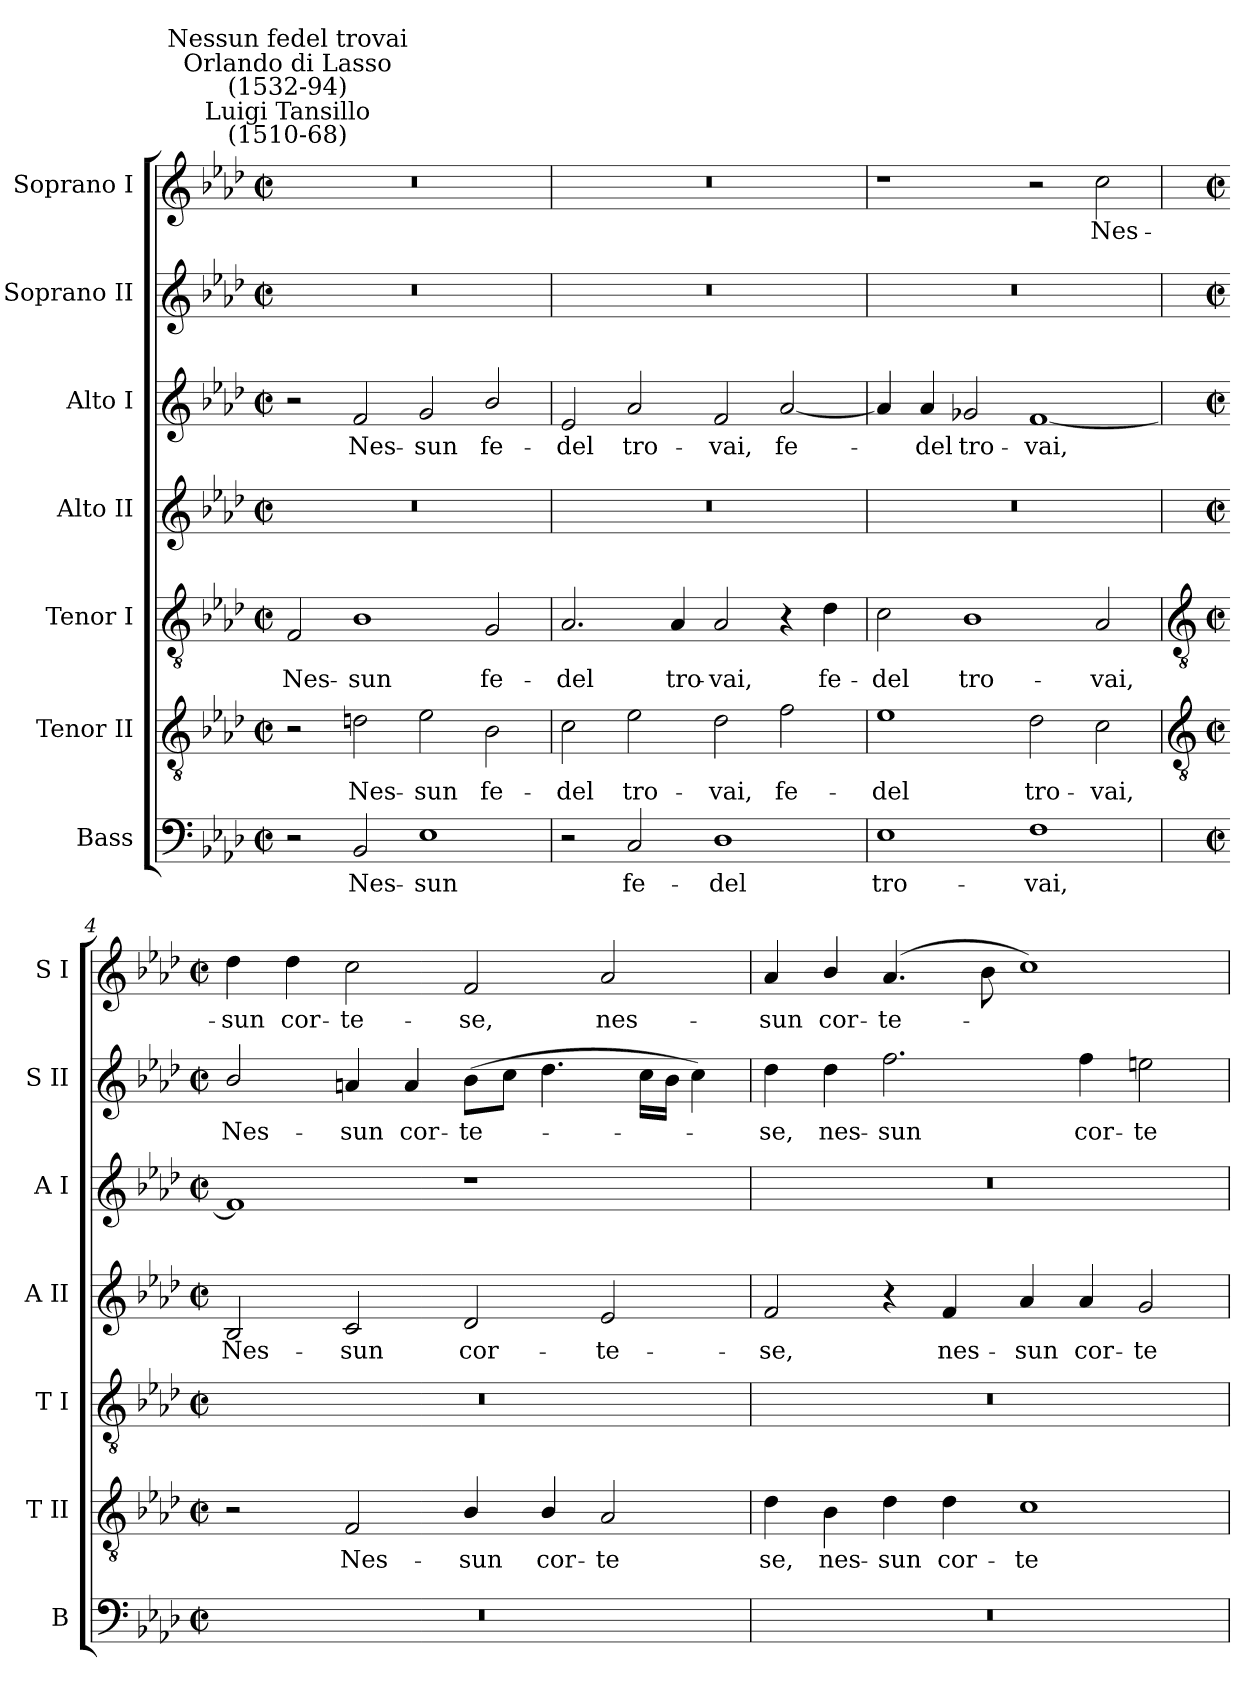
**kern	**text	**kern	**text	**kern	**text	**kern	**text	**kern	**text	**kern	**text	**kern	**text
*part7	*part7	*part6	*part6	*part5	*part5	*part4	*part4	*part3	*part3	*part2	*part2	*part1	*part1
*staff7	*staff7	*staff6	*staff6	*staff5	*staff5	*staff4	*staff4	*staff3	*staff3	*staff2	*staff2	*staff1	*staff1
*I"Bass	*	*I"Tenor II	*	*I"Tenor I	*	*I"Alto II	*	*I"Alto I	*	*I"Soprano II	*	*I"Soprano I	*
*I'B	*	*I'T II	*	*I'T I	*	*I'A II	*	*I'A I	*	*I'S II	*	*I'S I	*
*clefF4	*	*clefGv2	*	*clefGv2	*	*clefG2	*	*clefG2	*	*clefG2	*	*clefG2	*
*k[b-e-a-d-]	*	*k[b-e-a-d-]	*	*k[b-e-a-d-]	*	*k[b-e-a-d-]	*	*k[b-e-a-d-]	*	*k[b-e-a-d-]	*	*k[b-e-a-d-]	*
*A-:	*	*A-:	*	*A-:	*	*A-:	*	*A-:	*	*A-:	*	*A-:	*
*M4/2	*	*M4/2	*	*M4/2	*	*M4/2	*	*M4/2	*	*M4/2	*	*M4/2	*
*met(c|)	*	*met(c|)	*	*met(c|)	*	*met(c|)	*	*met(c|)	*	*met(c|)	*	*met(c|)	*
=1	=1	=1	=1	=1	=1	=1	=1	=1	=1	=1	=1	=1	=1
!	!	!	!	!	!	!	!	!	!	!	!	!LO:TX:a:cj:t=Luigi Tansillo\n(1510-68)	!
!	!	!	!	!	!	!	!	!	!	!	!	!LO:TX:a:cj:t=Orlando di Lasso\n(1532-94)	!
!	!	!	!	!	!	!	!	!	!	!	!	!LO:TX:a:cj:t=Nessun fedel trovai	!
!	!	!	!	!	!LO:LY:b	!	!	!	!	!	!	!	!
2r	.	2r	.	2F	Nes-	0r	.	2r	.	0r	.	0r	.
!	!LO:LY:b	!	!LO:LY:b	!	!LO:LY:b	!	!	!	!LO:LY:b	!	!	!	!
2BB-	Nes-	2dn	Nes-	1B-	-sun	.	.	2f	Nes-	.	.	.	.
!	!LO:LY:b	!	!LO:LY:b	!	!	!	!	!	!LO:LY:b	!	!	!	!
1E-	-sun	2e-	-sun	.	.	.	.	2g	-sun	.	.	.	.
!	!	!	!LO:LY:b	!	!LO:LY:b	!	!	!	!LO:LY:b	!	!	!	!
.	.	2B-	fe-	2G	fe-	.	.	2b-/	fe-	.	.	.	.
=2	=2	=2	=2	=2	=2	=2	=2	=2	=2	=2	=2	=2	=2
!	!	!	!LO:LY:b	!	!LO:LY:b	!	!	!	!LO:LY:b	!	!	!	!
2r	.	2c	-del	2.A-	-del	0r	.	2e-	-del	0r	.	0r	.
!	!LO:LY:b	!	!LO:LY:b	!	!	!	!	!	!LO:LY:b	!	!	!	!
2C	fe-	2e-	tro-	.	.	.	.	2a-	tro-	.	.	.	.
!	!	!	!	!	!LO:LY:b	!	!	!	!	!	!	!	!
.	.	.	.	4A-	tro-	.	.	.	.	.	.	.	.
!	!LO:LY:b	!	!LO:LY:b	!	!LO:LY:b	!	!	!	!LO:LY:b	!	!	!	!
1D-	-del	2d-	-vai,	2A-	-vai,	.	.	2f	-vai,	.	.	.	.
!	!	!	!LO:LY:b	!	!	!	!	!	!LO:LY:b	!	!	!	!
.	.	2f	fe-	4r	.	.	.	[2a-	fe-	.	.	.	.
!	!	!	!	!	!LO:LY:b	!	!	!	!	!	!	!	!
.	.	.	.	4d-	fe-	.	.	.	.	.	.	.	.
=3	=3	=3	=3	=3	=3	=3	=3	=3	=3	=3	=3	=3	=3
!	!LO:LY:b	!	!LO:LY:b	!	!LO:LY:b	!	!	!	!	!	!	!	!
1E-	tro-	1e-	-del	2c	-del	0r	.	4a-]	.	0r	.	1r	.
!	!	!	!	!	!	!	!	!	!LO:LY:b	!	!	!	!
.	.	.	.	.	.	.	.	4a-	del	.	.	.	.
!	!	!	!	!	!LO:LY:b	!	!	!	!LO:LY:b	!	!	!	!
.	.	.	.	1B-	tro-	.	.	2g-X	tro-	.	.	.	.
!	!LO:LY:b	!	!LO:LY:b	!	!	!	!	!	!LO:LY:b	!	!	!	!
1F	-vai,	2d-	tro-	.	.	.	.	[1f	-vai,	.	.	2r	.
!	!	!	!LO:LY:b	!	!LO:LY:b	!	!	!	!	!	!	!	!LO:LY:b
.	.	2c	-vai,	2A-	-vai,	.	.	.	.	.	.	2cc	Nes-
!!LO:LB:g=z
=4	=4	=4	=4	=4	=4	=4	=4	=4	=4	=4	=4	=4	=4
*	*	*clefGv2	*	*clefGv2	*	*	*	*	*	*	*	*	*
*M4/2	*	*M4/2	*	*M4/2	*	*M4/2	*	*M4/2	*	*M4/2	*	*M4/2	*
*met(c|)	*	*met(c|)	*	*met(c|)	*	*met(c|)	*	*met(c|)	*	*met(c|)	*	*met(c|)	*
!	!	!	!	!	!	!	!LO:LY:b	!	!	!	!LO:LY:b	!	!LO:LY:b
0r	.	2r	.	0r	.	2B-	Nes-	1f]	.	2b-/	Nes-	4dd-	-sun
!	!	!	!	!	!	!	!	!	!	!	!	!	!LO:LY:b
.	.	.	.	.	.	.	.	.	.	.	.	4dd-	cor-
!	!	!	!LO:LY:b	!	!	!	!LO:LY:b	!	!	!	!LO:LY:b	!	!LO:LY:b
.	.	2F	Nes-	.	.	2c	-sun	.	.	4an	-sun	2cc	-te-
!	!	!	!	!	!	!	!	!	!	!	!LO:LY:b	!	!
.	.	.	.	.	.	.	.	.	.	4a	cor-	.	.
!	!	!	!LO:LY:b	!	!	!	!LO:LY:b	!	!	!	!LO:LY:b	!	!LO:LY:b
.	.	4B-/	-sun	.	.	2d-	cor-	1r	.	(>8b-L	-te-	2f	-se,
.	.	.	.	.	.	.	.	.	.	8ccJ	.	.	.
!	!	!	!LO:LY:b	!	!	!	!	!	!	!	!	!	!
.	.	4B-/	cor-	.	.	.	.	.	.	4.dd-	.	.	.
!	!	!	!LO:LY:b	!	!	!	!LO:LY:b	!	!	!	!	!	!LO:LY:b
.	.	2A-	-te	.	.	2e-	-te-	.	.	.	.	2a-	nes-
.	.	.	.	.	.	.	.	.	.	16ccLL	.	.	.
.	.	.	.	.	.	.	.	.	.	16b-JJ	.	.	.
.	.	.	.	.	.	.	.	.	.	4cc)	.	.	.
=5	=5	=5	=5	=5	=5	=5	=5	=5	=5	=5	=5	=5	=5
!	!	!	!LO:LY:b	!	!	!	!LO:LY:b	!	!	!	!LO:LY:b	!	!LO:LY:b
0r	.	4d-	se,	0r	.	2f	-se,	0r	.	4dd-	se,	4a-	-sun
!	!	!	!LO:LY:b	!	!	!	!	!	!	!	!LO:LY:b	!	!LO:LY:b
.	.	4B-	nes-	.	.	.	.	.	.	4dd-	nes-	4b-/	cor-
!	!	!	!LO:LY:b	!	!	!	!	!	!	!	!LO:LY:b	!	!LO:LY:b
.	.	4d-	-sun	.	.	4r	.	.	.	2.ff	-sun	(>4.a-	-te-
!	!	!	!LO:LY:b	!	!	!	!LO:LY:b	!	!	!	!	!	!
.	.	4d-	cor-	.	.	4f	nes-	.	.	.	.	.	.
.	.	.	.	.	.	.	.	.	.	.	.	8b-	.
!	!	!	!LO:LY:b	!	!	!	!LO:LY:b	!	!	!	!	!	!
.	.	1c	-te-	.	.	4a-	-sun	.	.	.	.	1cc)	.
!	!	!	!	!	!	!	!LO:LY:b	!	!	!	!LO:LY:b	!	!
.	.	.	.	.	.	4a-	cor-	.	.	4ff	cor-	.	.
!	!	!	!	!	!	!	!LO:LY:b	!	!	!	!LO:LY:b	!	!
.	.	.	.	.	.	2g	-te-	.	.	2een	-te-	.	.
=	=	=	=	=	=	=	=	=	=	=	=	=	=
*-	*-	*-	*-	*-	*-	*-	*-	*-	*-	*-	*-	*-	*-
